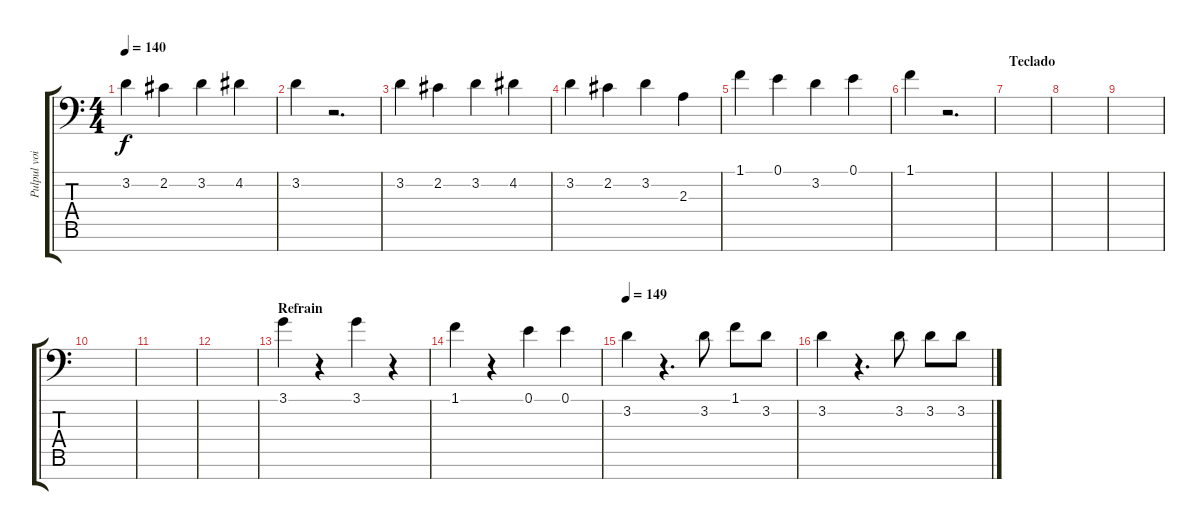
\track ("Pulpul voix" "Pulpul voi") {instrument clarinet}
\staff {score tabs}
\tuning (E4 B3 G3 D3 A2 E2 C-1) {hide}
\ts (4 4)
\tempo 140
\clef f4
\ks c
3.2.4{dy f} 2.2.4 3.2.4 4.2.4 |
3.2.4 r.2{d} |
3.2.4 2.2.4 3.2.4 4.2.4 |
3.2.4 2.2.4 3.2.4 2.3.4 |
1.1.4 0.1.4 3.2.4 0.1.4 |
1.1.4 r.2{d} |
\section ("" "Teclado")
|
|
|
|
|
|
\section ("" "Refrain")
3.1.4 r.4 3.1.4 r.4 |
1.1.4 r.4 0.1.4 0.1.4 |
\tempo 149
3.2.4 r.4{d} 3.2.8 1.1.8 3.2.8 |
3.2.4 r.4{d} 3.2.8 3.2.8 3.2.8
